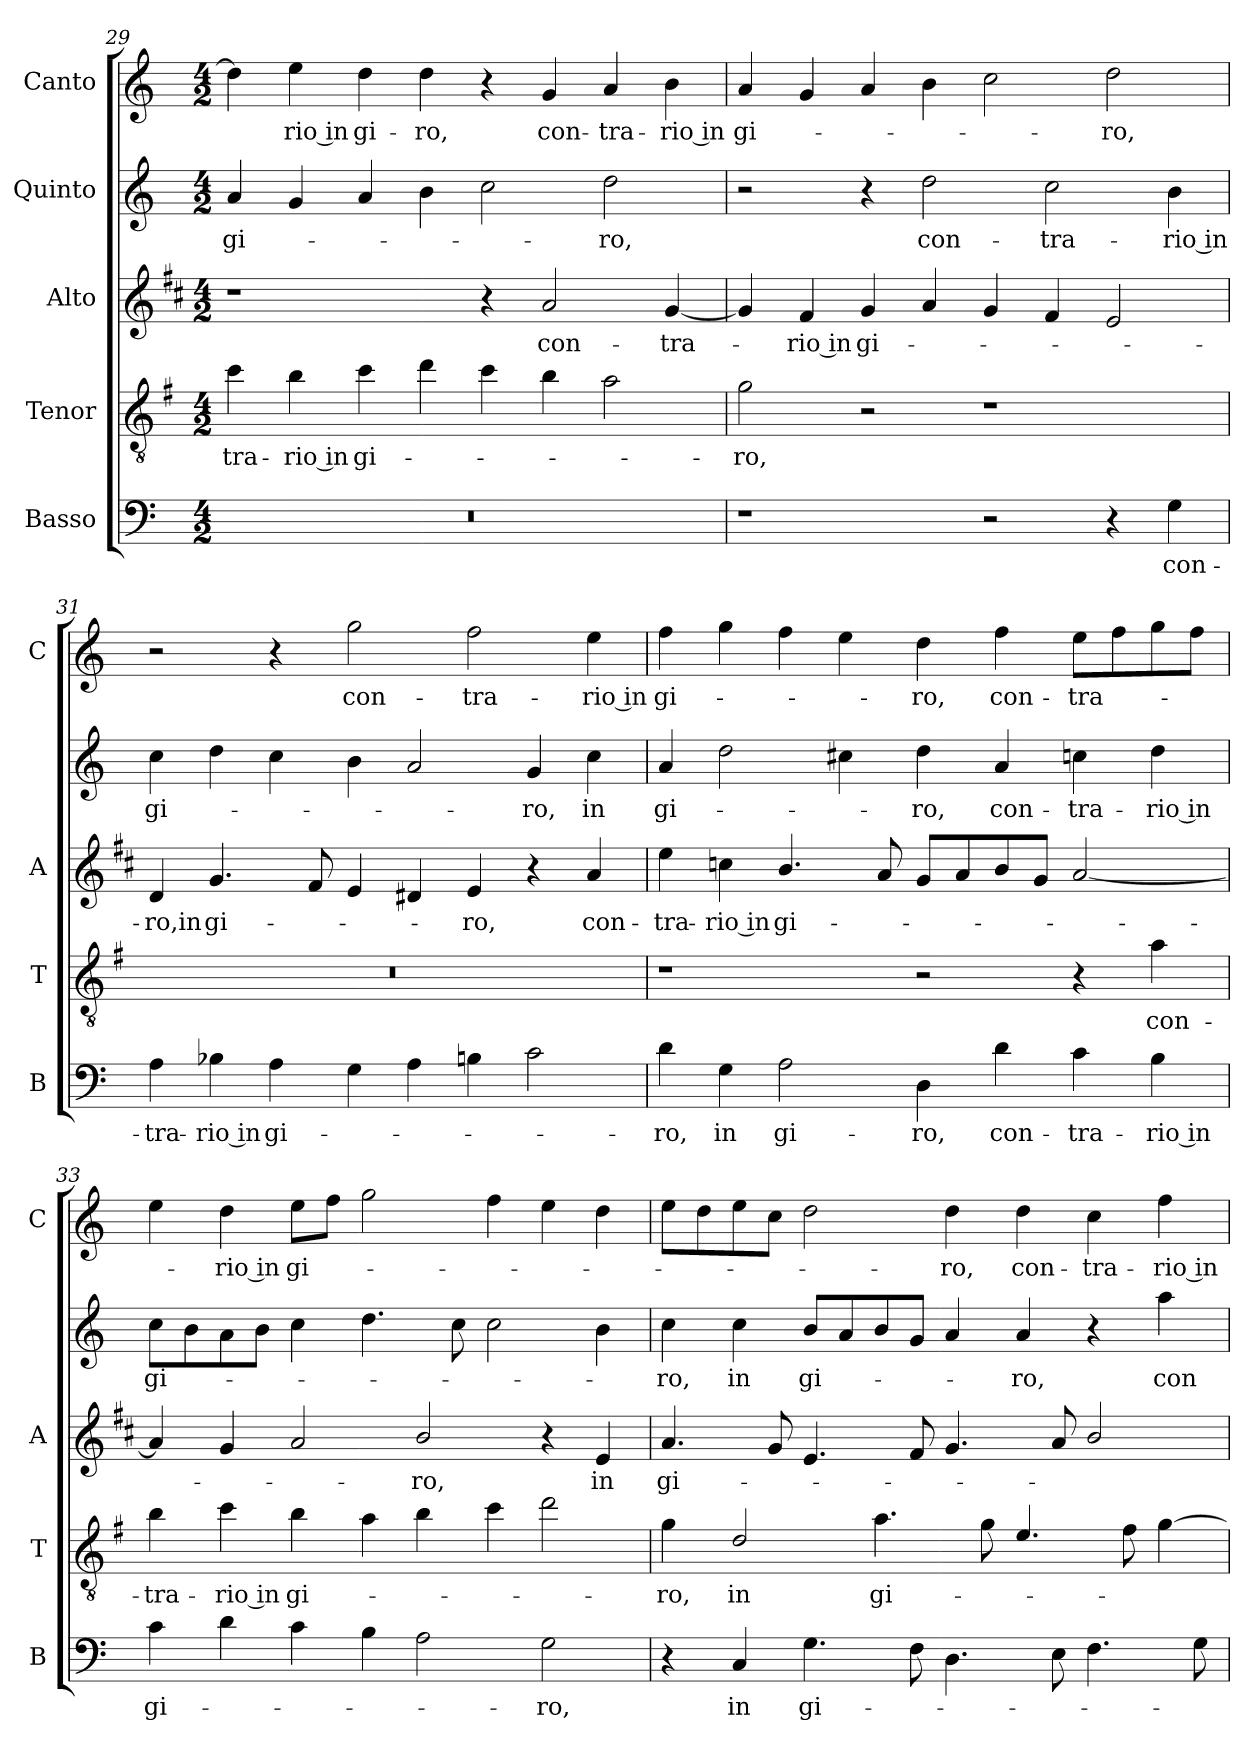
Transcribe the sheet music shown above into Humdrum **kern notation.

**kern	**text	**kern	**text	**kern	**text	**kern	**text	**kern	**text
*part5	*part5	*part4	*part4	*part3	*part3	*part2	*part2	*part1	*part1
*staff5	*staff5	*staff4	*staff4	*staff3	*staff3	*staff2	*staff2	*staff1	*staff1
*I"Basso	*	*I"Tenor	*	*I"Alto	*	*I"Quinto	*	*I"Canto	*
*I'B	*	*I'T	*	*I'A	*	*	*	*I'C	*
!!LO:LB:g=z
*clefF4	*	*clefGv2	*	*clefG2	*	*clefG2	*	*clefG2	*
*	*	*ITrd4c7	*	*ITrd1c2	*	*	*	*	*
*k[]	*	*k[]	*	*k[]	*	*k[]	*	*k[]	*
*C:	*	*C:	*	*C:	*	*C:	*	*C:	*
*M4/2	*	*M4/2	*	*M4/2	*	*M4/2	*	*M4/2	*
=29	=29	=29	=29	=29	=29	=29	=29	=29	=29
!	!	!	!LO:LY:b	!	!	!	!LO:LY:b	!	!
0r	.	4f\	-tra-	1r	.	4a/	gi-	4dd\]	.
!	!	!	!LO:LY:b	!	!	!	!	!	!LO:LY:b
.	.	4e\	-rio in	.	.	4g/	.	4ee\	-rio in
!	!	!	!LO:LY:b	!	!	!	!	!	!LO:LY:b
.	.	4f\	gi-	.	.	4a/	.	4dd\	gi-
!	!	!	!	!	!	!	!	!	!LO:LY:b
.	.	4g\	.	.	.	4b\	.	4dd\	-ro,
.	.	4f\	.	4r	.	2cc\	.	4r	.
!	!	!	!	!	!LO:LY:b	!	!	!	!LO:LY:b
.	.	4e\	.	2g/	con-	.	.	4g/	con-
!	!	!	!	!	!	!	!LO:LY:b	!	!LO:LY:b
.	.	2d\	.	.	.	2dd\	-ro,	4a/	-tra-
!	!	!	!	!	!LO:LY:b	!	!	!	!LO:LY:b
.	.	.	.	[4f/	-tra-	.	.	4b\	-rio in
=30	=30	=30	=30	=30	=30	=30	=30	=30	=30
!	!	!	!LO:LY:b	!	!	!	!	!	!LO:LY:b
1r	.	2c\	-ro,	4f/]	.	2r	.	4a/	gi-
!	!	!	!	!	!LO:LY:b	!	!	!	!
.	.	.	.	4e/	-rio in	.	.	4g/	.
!	!	!	!	!	!LO:LY:b	!	!	!	!
.	.	2r	.	4f/	gi-	4r	.	4a/	.
!	!	!	!	!	!	!	!LO:LY:b	!	!
.	.	.	.	4g/	.	2dd\	con-	4b\	.
2r	.	1r	.	4f/	.	.	.	2cc\	.
!	!	!	!	!	!	!	!LO:LY:b	!	!
.	.	.	.	4e/	.	2cc\	-tra-	.	.
!	!	!	!	!	!	!	!	!	!LO:LY:b
4r	.	.	.	2d/	.	.	.	2dd\	-ro,
!	!LO:LY:b	!	!	!	!	!	!LO:LY:b	!	!
4G\	con-	.	.	.	.	4b\	-rio in	.	.
=31	=31	=31	=31	=31	=31	=31	=31	=31	=31
!	!LO:LY:b	!	!	!	!LO:LY:b	!	!LO:LY:b	!	!
4A\	-tra-	0r	.	4c/	-ro,in	4cc\	gi-	2r	.
!	!LO:LY:b	!	!	!	!LO:LY:b	!	!	!	!
4B-X\	-rio in	.	.	4.f/	gi-	4dd\	.	.	.
!	!LO:LY:b	!	!	!	!	!	!	!	!
4A\	gi-	.	.	.	.	4cc\	.	4r	.
.	.	.	.	8e/	.	.	.	.	.
!	!	!	!	!	!	!	!	!	!LO:LY:b
4G\	.	.	.	4d/	.	4b\	.	2gg\	con-
4A\	.	.	.	4c#X/	.	2a/	.	.	.
!	!	!	!	!	!LO:LY:b	!	!	!	!LO:LY:b
4Bn\	.	.	.	4d/	-ro,	.	.	2ff\	-tra-
!	!	!	!	!	!	!	!LO:LY:b	!	!
2c\	.	.	.	4r	.	4g/	-ro,	.	.
!	!	!	!	!	!LO:LY:b	!	!LO:LY:b	!	!LO:LY:b
.	.	.	.	4g/	con-	4cc\	in	4ee\	-rio in
!!LO:LB:g=z
=32	=32	=32	=32	=32	=32	=32	=32	=32	=32
!	!LO:LY:b	!	!	!	!LO:LY:b	!	!LO:LY:b	!	!LO:LY:b
4d\	-ro,	1r	.	4dd\	-tra-	4a/	gi-	4ff\	gi-
!	!LO:LY:b	!	!	!	!LO:LY:b	!	!	!	!
4G\	in	.	.	4b-X\	-rio in	2dd\	.	4gg\	.
!	!LO:LY:b	!	!	!	!LO:LY:b	!	!	!	!
2A\	gi-	.	.	4.a/	gi-	.	.	4ff\	.
.	.	.	.	.	.	4cc#X\	.	4ee\	.
.	.	.	.	8g/	.	.	.	.	.
!	!LO:LY:b	!	!	!	!	!	!LO:LY:b	!	!LO:LY:b
4D\	-ro,	2r	.	8f/L	.	4dd\	-ro,	4dd\	-ro,
.	.	.	.	8g/	.	.	.	.	.
!	!LO:LY:b	!	!	!	!	!	!LO:LY:b	!	!LO:LY:b
4d\	con-	.	.	8a/	.	4a/	con-	4ff\	con-
.	.	.	.	8f/J	.	.	.	.	.
!	!LO:LY:b	!	!	!	!	!	!LO:LY:b	!	!LO:LY:b
4c\	-tra-	4r	.	[2g/	.	4ccn\	-tra-	8ee\L	-tra-
.	.	.	.	.	.	.	.	8ff\	.
!	!LO:LY:b	!	!LO:LY:b	!	!	!	!LO:LY:b	!	!
4B\	-rio in	4d\	con-	.	.	4dd\	-rio in	8gg\	.
.	.	.	.	.	.	.	.	8ff\J	.
=33	=33	=33	=33	=33	=33	=33	=33	=33	=33
!	!LO:LY:b	!	!LO:LY:b	!	!	!	!LO:LY:b	!	!
4c\	gi-	4e\	-tra-	4g/]	.	8cc\L	gi-	4ee\	.
.	.	.	.	.	.	8b\	.	.	.
!	!	!	!LO:LY:b	!	!	!	!	!	!LO:LY:b
4d\	.	4f\	-rio in	4f/	.	8a\	.	4dd\	-rio in
.	.	.	.	.	.	8b\J	.	.	.
!	!	!	!LO:LY:b	!	!	!	!	!	!LO:LY:b
4c\	.	4e\	gi-	2g/	.	4cc\	.	8ee\L	gi-
.	.	.	.	.	.	.	.	8ff\J	.
4B\	.	4d\	.	.	.	4.dd\	.	2gg\	.
!	!	!	!	!	!LO:LY:b	!	!	!	!
2A\	.	4e\	.	2a/	-ro,	.	.	.	.
.	.	.	.	.	.	8cc\	.	.	.
.	.	4f\	.	.	.	2cc\	.	4ff\	.
!	!LO:LY:b	!	!	!	!	!	!	!	!
2G\	-ro,	2g\	.	4r	.	.	.	4ee\	.
!	!	!	!	!	!LO:LY:b	!	!	!	!
.	.	.	.	4d/	in	4b\	.	4dd\	.
=34	=34	=34	=34	=34	=34	=34	=34	=34	=34
!	!	!	!LO:LY:b	!	!LO:LY:b	!	!LO:LY:b	!	!
4r	.	4c\	-ro,	4.g/	gi-	4cc\	-ro,	8ee\L	.
.	.	.	.	.	.	.	.	8dd\	.
!	!LO:LY:b	!	!LO:LY:b	!	!	!	!LO:LY:b	!	!
4C/	in	2G/	in	.	.	4cc\	in	8ee\	.
.	.	.	.	8f/	.	.	.	8cc\J	.
!	!LO:LY:b	!	!	!	!	!	!LO:LY:b	!	!
4.G\	gi-	.	.	4.d/	.	8b/L	gi-	2dd\	.
.	.	.	.	.	.	8a/	.	.	.
!	!	!	!LO:LY:b	!	!	!	!	!	!
.	.	4.d\	gi-	.	.	8b/	.	.	.
8F\	.	.	.	8e/	.	8g/J	.	.	.
!	!	!	!	!	!	!	!	!	!LO:LY:b
4.D\	.	.	.	4.f/	.	4a/	.	4dd\	-ro,
.	.	8c\	.	.	.	.	.	.	.
!	!	!	!	!	!	!	!LO:LY:b	!	!LO:LY:b
.	.	4.A/	.	.	.	4a/	-ro,	4dd\	con-
8E\	.	.	.	8g/	.	.	.	.	.
!	!	!	!	!	!	!	!	!	!LO:LY:b
4.F\	.	.	.	2a/	.	4r	.	4cc\	-tra-
.	.	8B\	.	.	.	.	.	.	.
!	!	!	!	!	!	!	!LO:LY:b	!	!LO:LY:b
.	.	[4c\	.	.	.	4aa\	con-	4ff\	-rio in
8G\	.	.	.	.	.	.	.	.	.
=	=	=	=	=	=	=	=	=	=
*-	*-	*-	*-	*-	*-	*-	*-	*-	*-
